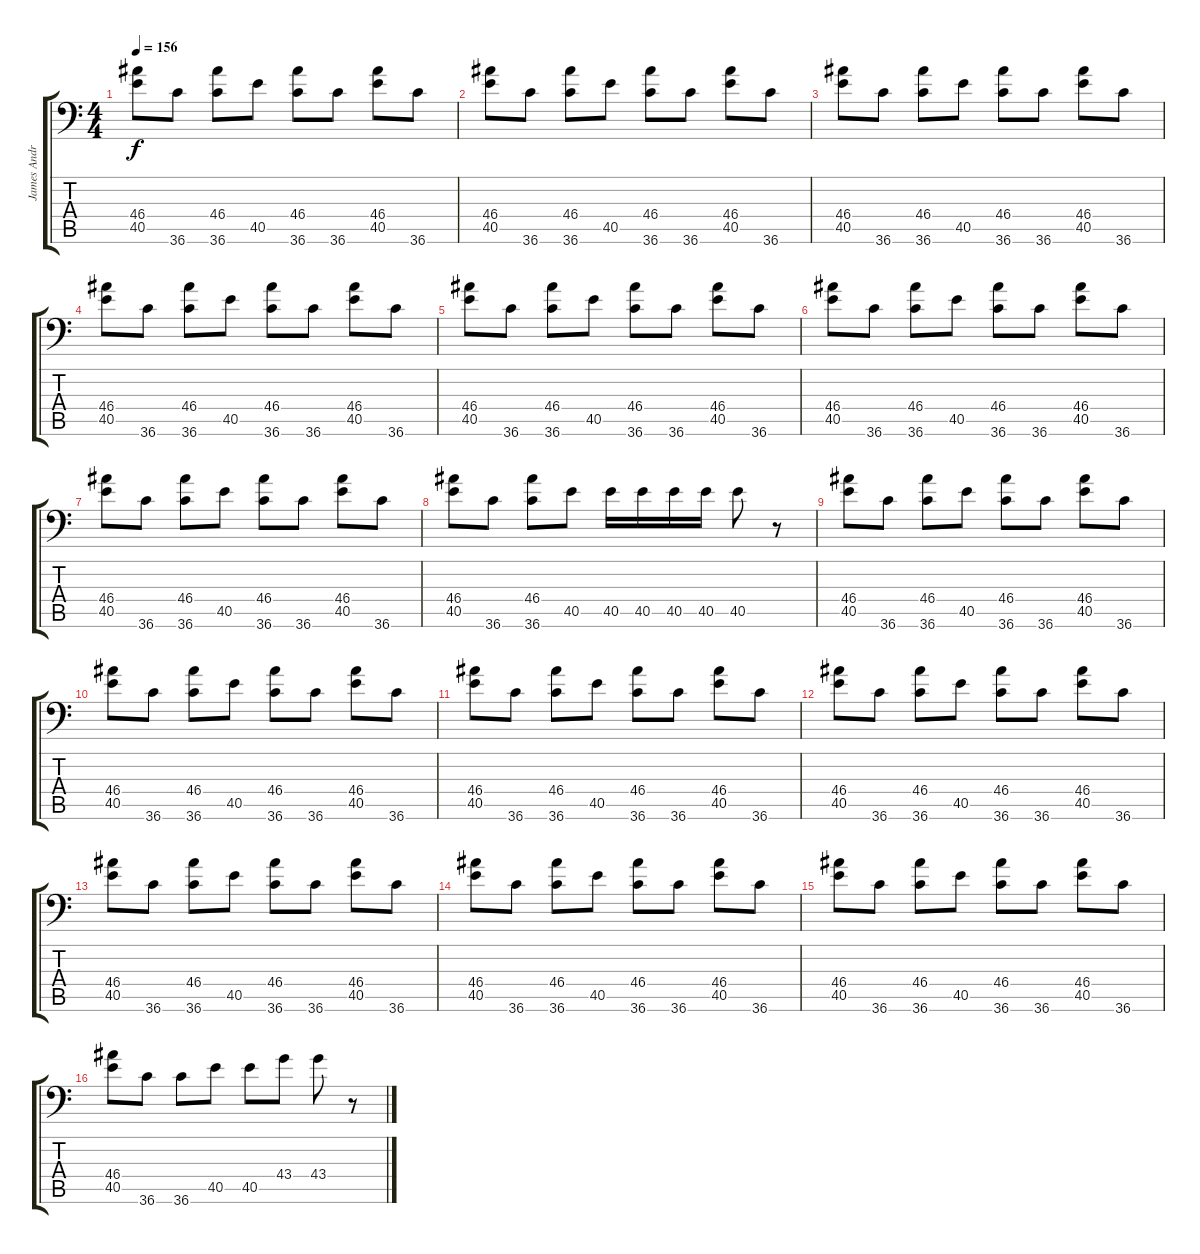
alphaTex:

\track ("James Andrews" "James Andr") {instrument acousticgrandpiano}
\staff {score tabs}
\tuning (C-1 C-1 C-1 C-1 C-1 C-1) {hide}
\ts (4 4)
\tempo 156
\clef f4
\ks c
(46.4 40.5).8{dy f} 36.6.8 (46.4 36.6).8 40.5.8 (46.4 36.6).8 36.6.8 (46.4 40.5).8 36.6.8 |
(46.4 40.5).8 36.6.8 (46.4 36.6).8 40.5.8 (46.4 36.6).8 36.6.8 (46.4 40.5).8 36.6.8 |
(46.4 40.5).8 36.6.8 (46.4 36.6).8 40.5.8 (46.4 36.6).8 36.6.8 (46.4 40.5).8 36.6.8 |
(46.4 40.5).8 36.6.8 (46.4 36.6).8 40.5.8 (46.4 36.6).8 36.6.8 (46.4 40.5).8 36.6.8 |
(46.4 40.5).8 36.6.8 (46.4 36.6).8 40.5.8 (46.4 36.6).8 36.6.8 (46.4 40.5).8 36.6.8 |
(46.4 40.5).8 36.6.8 (46.4 36.6).8 40.5.8 (46.4 36.6).8 36.6.8 (46.4 40.5).8 36.6.8 |
(46.4 40.5).8 36.6.8 (46.4 36.6).8 40.5.8 (46.4 36.6).8 36.6.8 (46.4 40.5).8 36.6.8 |
(46.4 40.5).8 36.6.8 (46.4 36.6).8 40.5.8 40.5.16 40.5.16 40.5.16 40.5.16 40.5.8 r.8 |
(46.4 40.5).8 36.6.8 (46.4 36.6).8 40.5.8 (46.4 36.6).8 36.6.8 (46.4 40.5).8 36.6.8 |
(46.4 40.5).8 36.6.8 (46.4 36.6).8 40.5.8 (46.4 36.6).8 36.6.8 (46.4 40.5).8 36.6.8 |
(46.4 40.5).8 36.6.8 (46.4 36.6).8 40.5.8 (46.4 36.6).8 36.6.8 (46.4 40.5).8 36.6.8 |
(46.4 40.5).8 36.6.8 (46.4 36.6).8 40.5.8 (46.4 36.6).8 36.6.8 (46.4 40.5).8 36.6.8 |
(46.4 40.5).8 36.6.8 (46.4 36.6).8 40.5.8 (46.4 36.6).8 36.6.8 (46.4 40.5).8 36.6.8 |
(46.4 40.5).8 36.6.8 (46.4 36.6).8 40.5.8 (46.4 36.6).8 36.6.8 (46.4 40.5).8 36.6.8 |
(46.4 40.5).8 36.6.8 (46.4 36.6).8 40.5.8 (46.4 36.6).8 36.6.8 (46.4 40.5).8 36.6.8 |
(46.4 40.5).8 36.6.8 36.6.8 40.5.8 40.5.8 43.4.8 43.4.8 r.8
